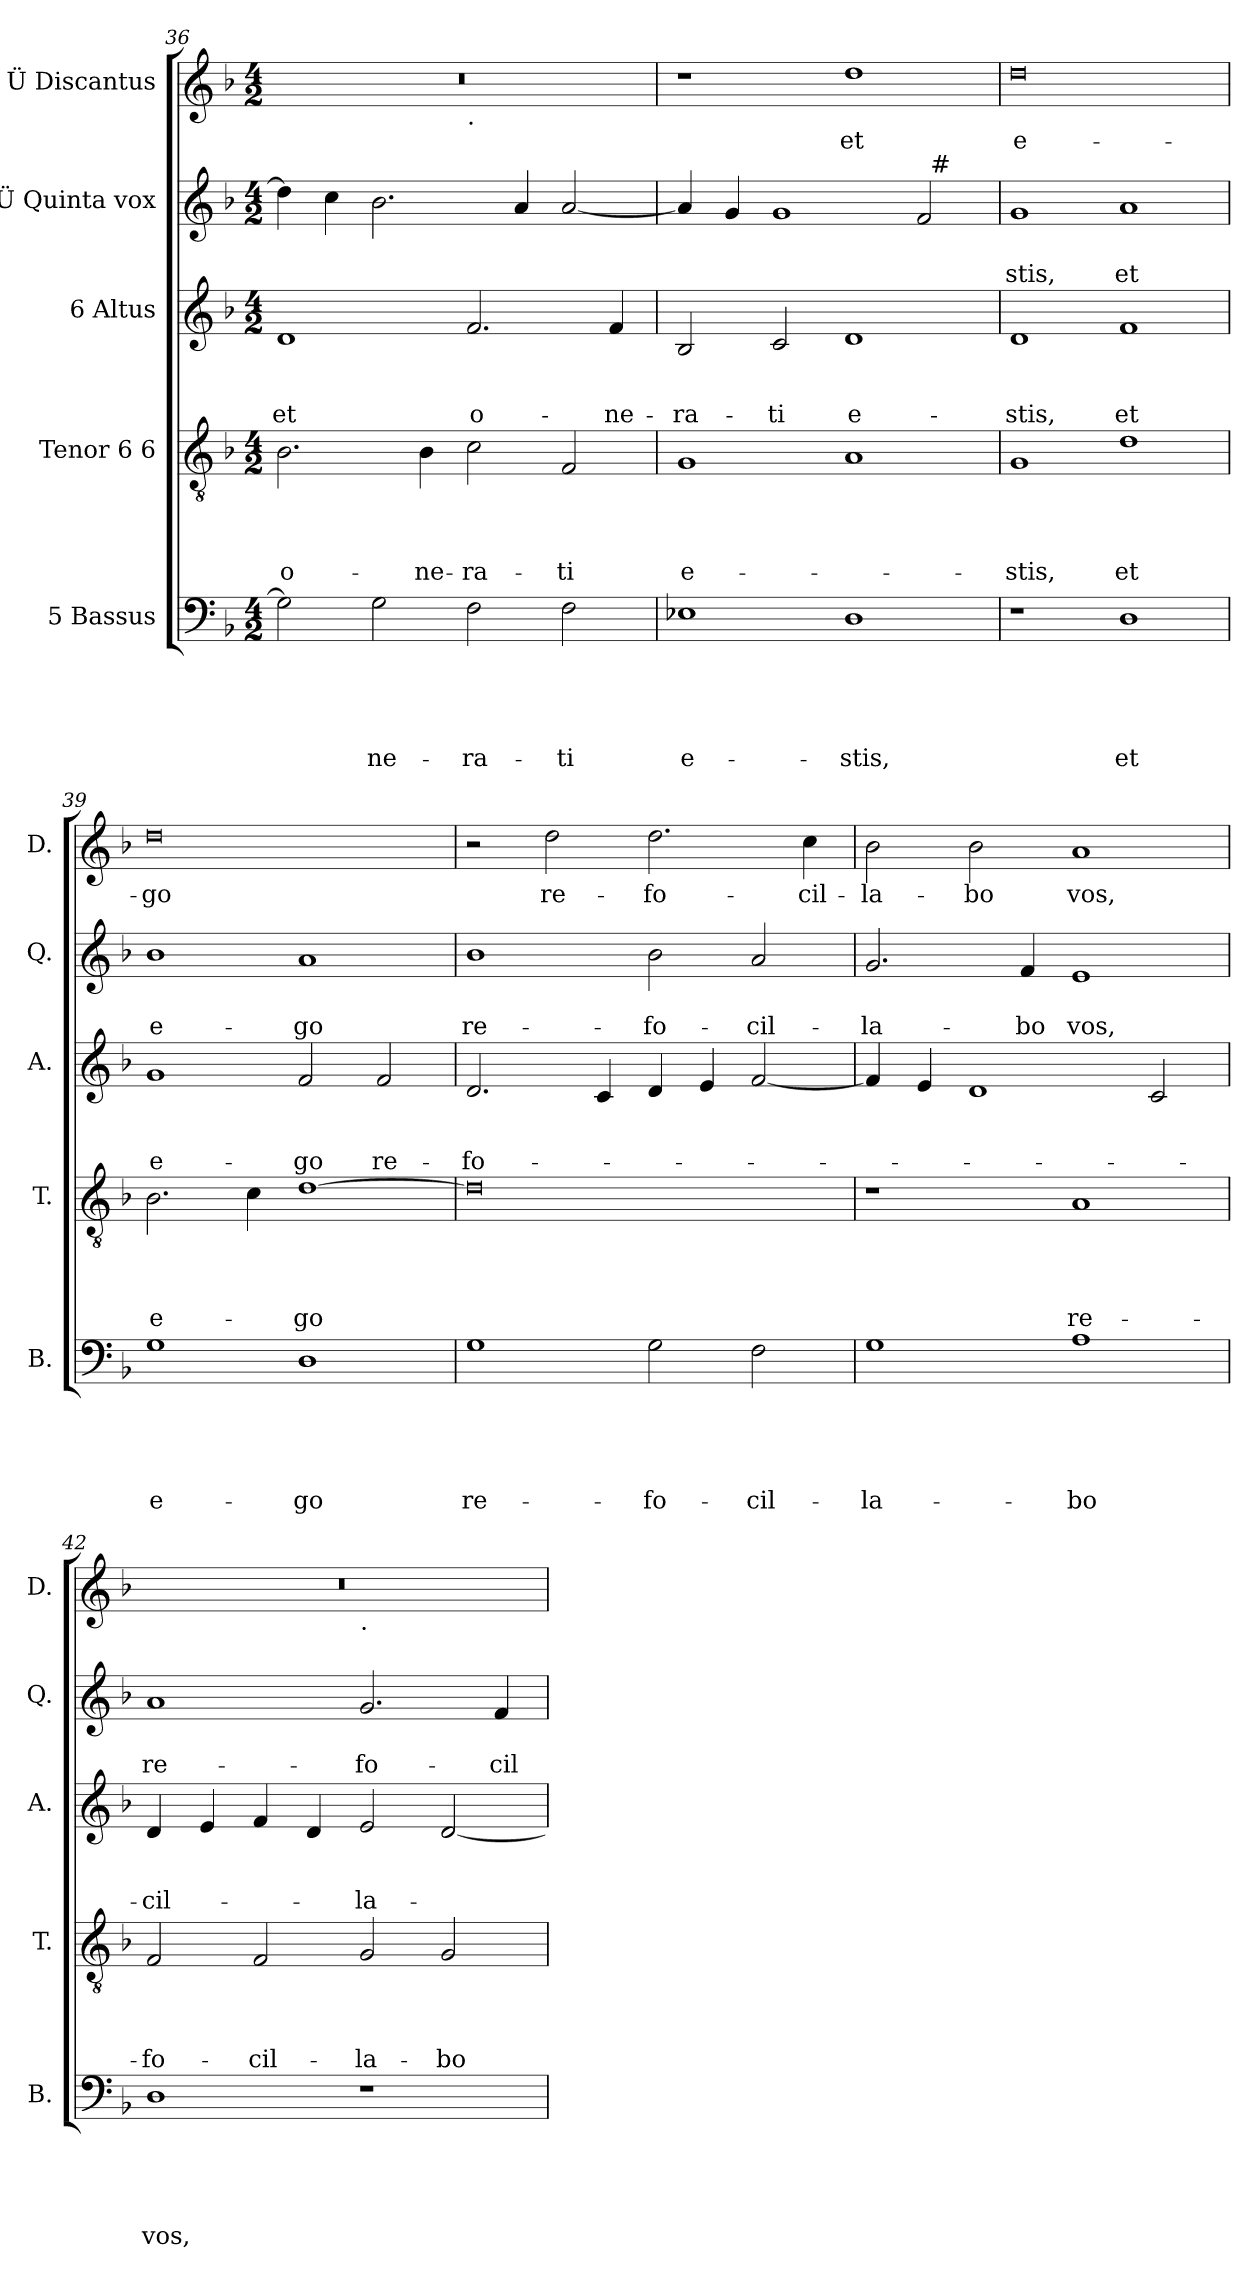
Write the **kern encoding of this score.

**kern	**text	**text	**text	**text	**text	**kern	**text	**text	**text	**text	**kern	**text	**text	**text	**kern	**text	**text	**kern	**text
*part5	*part5	*part5	*part5	*part5	*part5	*part4	*part4	*part4	*part4	*part4	*part3	*part3	*part3	*part3	*part2	*part2	*part2	*part1	*part1
*staff5	*staff5	*staff5	*staff5	*staff5	*staff5	*staff4	*staff4	*staff4	*staff4	*staff4	*staff3	*staff3	*staff3	*staff3	*staff2	*staff2	*staff2	*staff1	*staff1
*I"5 Bassus	*	*	*	*	*	*I"Tenor 6 6	*	*	*	*	*I"6 Altus	*	*	*	*I"Ü Quinta vox	*	*	*I"Ü Discantus	*
*I'B.	*	*	*	*	*	*I'T.	*	*	*	*	*I'A.	*	*	*	*I'Q.	*	*	*I'D.	*
*clefF4	*	*	*	*	*	*clefGv2	*	*	*	*	*clefG2	*	*	*	*clefG2	*	*	*clefG2	*
*k[b-]	*	*	*	*	*	*k[b-]	*	*	*	*	*k[b-]	*	*	*	*k[b-]	*	*	*k[b-]	*
*F:	*	*	*	*	*	*F:	*	*	*	*	*F:	*	*	*	*F:	*	*	*F:	*
*M4/2	*	*	*	*	*	*M4/2	*	*	*	*	*M4/2	*	*	*	*M4/2	*	*	*M4/2	*
=36	=36	=36	=36	=36	=36	=36	=36	=36	=36	=36	=36	=36	=36	=36	=36	=36	=36	=36	=36
!	!	!	!	!	!	!	!	!	!	!LO:LY:b	!	!	!	!LO:LY:b	!	!	!	!	!
*	*	*	*	*	*	*	*	*	*	*	*	*	*	*	*	*	*	*^	*
2G\]	.	.	.	.	.	2.B-\	.	.	.	o-	1d	.	.	et	4dd\]	.	.	0r	1ryy	.
.	.	.	.	.	.	.	.	.	.	.	.	.	.	.	4cc\	.	.	.	.	.
!	!	!	!	!	!LO:LY:b	!	!	!	!	!	!	!	!	!	!	!	!	!	!	!
2G\	.	.	.	.	-ne-	.	.	.	.	.	.	.	.	.	2.b-\	.	.	.	.	.
!	!	!	!	!	!	!	!	!	!	!LO:LY:b	!	!	!	!	!	!	!	!	!	!
.	.	.	.	.	.	4B-\	.	.	.	-ne-	.	.	.	.	.	.	.	.	.	.
!	!	!	!	!	!	!	!	!	!	!	!	!	!	!	!	!	!	!	!LO:TX:b:t=.	!
!	!	!	!	!	!LO:LY:b	!	!	!	!	!LO:LY:b	!	!	!	!LO:LY:b	!	!	!	!	!	!
2F\	.	.	.	.	-ra-	2c\	.	.	.	-ra-	2.f/	.	.	o-	.	.	.	.	1ryy	.
.	.	.	.	.	.	.	.	.	.	.	.	.	.	.	4a/	.	.	.	.	.
!	!	!	!	!	!LO:LY:b	!	!	!	!	!LO:LY:b	!	!	!	!	!	!	!	!	!	!
2F\	.	.	.	.	-ti	2F/	.	.	.	-ti	.	.	.	.	[<2a/	.	.	.	.	.
!	!	!	!	!	!	!	!	!	!	!	!	!	!	!LO:LY:b	!	!	!	!	!	!
.	.	.	.	.	.	.	.	.	.	.	4f/	.	.	-ne-	.	.	.	.	.	.
=37	=37	=37	=37	=37	=37	=37	=37	=37	=37	=37	=37	=37	=37	=37	=37	=37	=37	=37	=37	=37
!	!	!	!	!	!LO:LY:b:rj	!	!	!	!	!LO:LY:b:rj	!	!	!	!LO:LY:b	!	!	!	!	!	!
*	*	*	*	*	*	*	*	*	*	*	*	*	*	*	*^	*	*	*v	*v	*
1E-X	.	.	.	.	e-	1G	.	.	.	e-	2B-/	.	.	-ra-	4a/]	1ryy	.	.	1r	.
.	.	.	.	.	.	.	.	.	.	.	.	.	.	.	4g/	.	.	.	.	.
!	!	!	!	!	!	!	!	!	!	!	!	!	!	!LO:LY:b	!	!	!	!	!	!
.	.	.	.	.	.	.	.	.	.	.	2c/	.	.	-ti	1g	.	.	.	.	.
!	!	!	!	!	!LO:LY:b	!	!	!	!	!	!	!	!	!LO:LY:b:rj	!	!	!	!	!	!LO:LY:b
1D	.	.	.	.	-stis,	1A	.	.	.	.	1d	.	.	e-	.	2ryy	.	.	1dd	et
.	.	.	.	.	.	.	.	.	.	.	.	.	.	.	2f/	32ryy	.	.	.	.
!	!	!	!	!	!	!	!	!	!	!	!	!	!	!	!	!LO:TX:a:t=#	!	!	!	!
.	.	.	.	.	.	.	.	.	.	.	.	.	.	.	.	4...ryy	.	.	.	.
=38	=38	=38	=38	=38	=38	=38	=38	=38	=38	=38	=38	=38	=38	=38	=38	=38	=38	=38	=38	=38
!	!	!	!	!	!	!	!	!	!	!LO:LY:b	!	!	!	!LO:LY:b	!	!	!	!LO:LY:b	!	!LO:LY:b:rj
*	*	*	*	*	*	*	*	*	*	*	*	*	*	*	*v	*v	*	*	*	*
1r	.	.	.	.	.	1G	.	.	.	-stis,	1d	.	.	-stis,	1g	.	-stis,	0dd	e-
!	!	!	!	!	!LO:LY:b	!	!	!	!	!LO:LY:b	!	!	!	!LO:LY:b	!	!	!LO:LY:b	!	!
1D	.	.	.	.	et	1d	.	.	.	et	1f	.	.	et	1a	.	et	.	.
=39	=39	=39	=39	=39	=39	=39	=39	=39	=39	=39	=39	=39	=39	=39	=39	=39	=39	=39	=39
!	!	!	!	!	!LO:LY:b:rj	!	!	!	!	!LO:LY:b	!	!	!	!LO:LY:b:rj	!	!	!LO:LY:b:rj	!	!LO:LY:b
1G	.	.	.	.	e-	2.B-\	.	.	.	e-	1g	.	.	e-	1b-	.	e-	0dd	-go
.	.	.	.	.	.	4c\	.	.	.	.	.	.	.	.	.	.	.	.	.
!	!	!	!	!	!LO:LY:b	!	!	!	!	!LO:LY:b	!	!	!	!LO:LY:b	!	!	!LO:LY:b	!	!
1D	.	.	.	.	-go	[<1d	.	.	.	-go	2f/	.	.	-go	1a	.	-go	.	.
!	!	!	!	!	!	!	!	!	!	!	!	!	!	!LO:LY:b	!	!	!	!	!
.	.	.	.	.	.	.	.	.	.	.	2f/	.	.	re-	.	.	.	.	.
!!LO:LB:g=z
=40	=40	=40	=40	=40	=40	=40	=40	=40	=40	=40	=40	=40	=40	=40	=40	=40	=40	=40	=40
!	!	!	!	!	!LO:LY:b	!	!	!	!	!	!	!	!	!LO:LY:b	!	!	!LO:LY:b	!	!
1G	.	.	.	.	re-	0d]	.	.	.	.	2.d/	.	.	-fo-	1b-	.	re-	2r	.
!	!	!	!	!	!	!	!	!	!	!	!	!	!	!	!	!	!	!	!LO:LY:b
.	.	.	.	.	.	.	.	.	.	.	.	.	.	.	.	.	.	2dd\	re-
.	.	.	.	.	.	.	.	.	.	.	4c/	.	.	.	.	.	.	.	.
!	!	!	!	!	!LO:LY:b	!	!	!	!	!	!	!	!	!	!	!	!LO:LY:b	!	!LO:LY:b
2G\	.	.	.	.	-fo-	.	.	.	.	.	4d/	.	.	.	2b-\	.	-fo-	2.dd\	-fo-
.	.	.	.	.	.	.	.	.	.	.	4e/	.	.	.	.	.	.	.	.
!	!	!	!	!	!LO:LY:b	!	!	!	!	!	!	!	!	!	!	!	!LO:LY:b	!	!
2F\	.	.	.	.	-cil-	.	.	.	.	.	[<2f/	.	.	.	2a/	.	-cil-	.	.
!	!	!	!	!	!	!	!	!	!	!	!	!	!	!	!	!	!	!	!LO:LY:b
.	.	.	.	.	.	.	.	.	.	.	.	.	.	.	.	.	.	4cc\	-cil-
=41	=41	=41	=41	=41	=41	=41	=41	=41	=41	=41	=41	=41	=41	=41	=41	=41	=41	=41	=41
!	!	!	!	!	!LO:LY:b	!	!	!	!	!	!	!	!	!	!	!	!LO:LY:b	!	!LO:LY:b
1G	.	.	.	.	-la-	1r	.	.	.	.	4f/]	.	.	.	2.g/	.	-la-	2b-\	-la-
.	.	.	.	.	.	.	.	.	.	.	4e/	.	.	.	.	.	.	.	.
!	!	!	!	!	!	!	!	!	!	!	!	!	!	!	!	!	!	!	!LO:LY:b
.	.	.	.	.	.	.	.	.	.	.	1d	.	.	.	.	.	.	2b-\	-bo
!	!	!	!	!	!	!	!	!	!	!	!	!	!	!	!	!	!LO:LY:b	!	!
.	.	.	.	.	.	.	.	.	.	.	.	.	.	.	4f/	.	-bo	.	.
!	!	!	!	!	!LO:LY:b	!	!	!	!	!LO:LY:b	!	!	!	!	!	!	!LO:LY:b	!	!LO:LY:b
1A	.	.	.	.	-bo	1A	.	.	.	re-	.	.	.	.	1e	.	vos,	1a	vos,
.	.	.	.	.	.	.	.	.	.	.	2c/	.	.	.	.	.	.	.	.
=42	=42	=42	=42	=42	=42	=42	=42	=42	=42	=42	=42	=42	=42	=42	=42	=42	=42	=42	=42
!	!	!	!	!	!LO:LY:b	!	!	!	!	!LO:LY:b	!	!	!	!LO:LY:b	!	!	!LO:LY:b	!	!
*	*	*	*	*	*	*	*	*	*	*	*	*	*	*	*	*	*	*^	*
1D	.	.	.	.	vos,	2F/	.	.	.	-fo-	4d/	.	.	-cil-	1a	.	re-	0r	1ryy	.
.	.	.	.	.	.	.	.	.	.	.	4e/	.	.	.	.	.	.	.	.	.
!	!	!	!	!	!	!	!	!	!	!LO:LY:b	!	!	!	!	!	!	!	!	!	!
.	.	.	.	.	.	2F/	.	.	.	-cil-	4f/	.	.	.	.	.	.	.	.	.
.	.	.	.	.	.	.	.	.	.	.	4d/	.	.	.	.	.	.	.	.	.
!	!	!	!	!	!	!	!	!	!	!	!	!	!	!	!	!	!	!	!LO:TX:b:t=.	!
!	!	!	!	!	!	!	!	!	!	!LO:LY:b	!	!	!	!LO:LY:b	!	!	!LO:LY:b	!	!	!
1r	.	.	.	.	.	2G/	.	.	.	-la-	2e/	.	.	-la-	2.g/	.	-fo-	.	1ryy	.
!	!	!	!	!	!	!	!	!	!	!LO:LY:b	!	!	!	!	!	!	!	!	!	!
.	.	.	.	.	.	2G/	.	.	.	-bo	[<2d/	.	.	.	.	.	.	.	.	.
!	!	!	!	!	!	!	!	!	!	!	!	!	!	!	!	!	!LO:LY:b	!	!	!
.	.	.	.	.	.	.	.	.	.	.	.	.	.	.	4f/	.	-cil-	.	.	.
*	*	*	*	*	*	*	*	*	*	*	*	*	*	*	*	*	*	*v	*v	*
=	=	=	=	=	=	=	=	=	=	=	=	=	=	=	=	=	=	=	=
*-	*-	*-	*-	*-	*-	*-	*-	*-	*-	*-	*-	*-	*-	*-	*-	*-	*-	*-	*-
